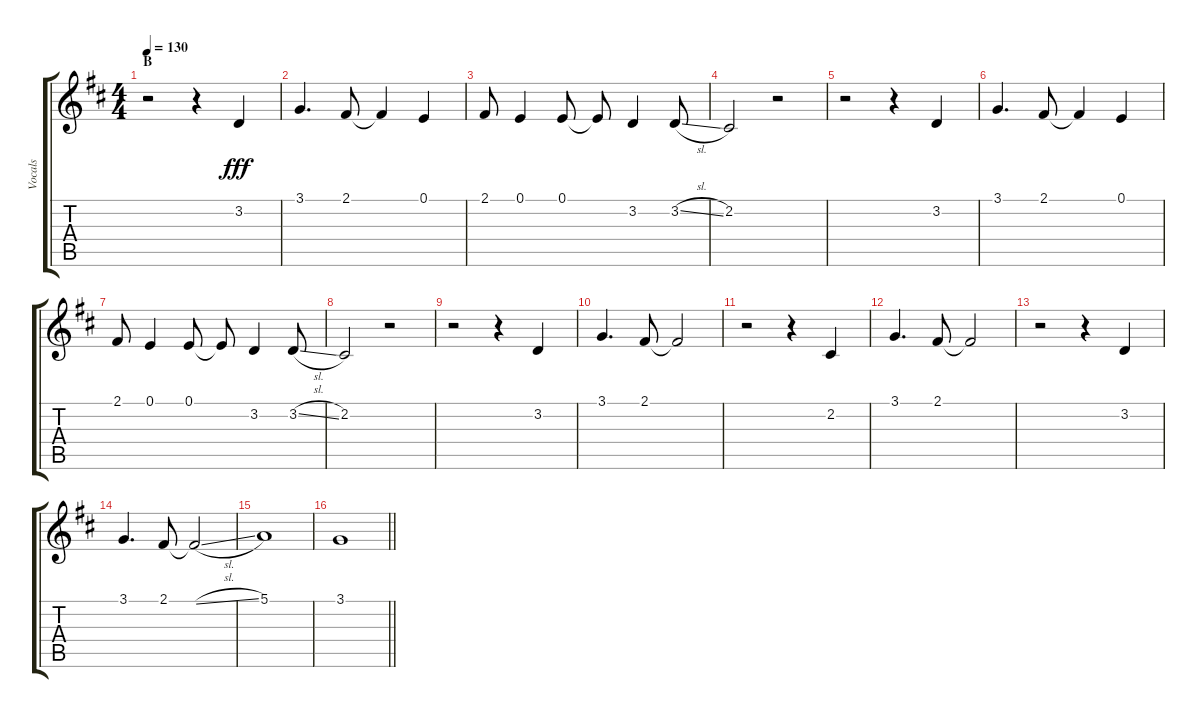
\track ("Vocals" "Vocals") {instrument voiceoohs}
\staff {score tabs}
\tuning (E4 B3 G3 D3 A2 E2) {hide}
\ts (4 4)
\section ("" "B")
\tempo 130
\clef g2
\ks d
r.2{dy fff} r.4 3.2.4 |
3.1.4{d} 2.1.8 2.1{t}.4 0.1.4 |
2.1.8 0.1.4 0.1.8 0.1{t}.8 3.2.4 3.2{sl}.8 |
2.2.2 r.2 |
r.2 r.4 3.2.4 |
3.1.4{d} 2.1.8 2.1{t}.4 0.1.4 |
2.1.8 0.1.4 0.1.8 0.1{t}.8 3.2.4 3.2{sl}.8 |
2.2.2 r.2 |
r.2 r.4 3.2.4 |
3.1.4{d} 2.1.8 2.1{t}.2 |
r.2 r.4 2.2.4 |
3.1.4{d} 2.1.8 2.1{t}.2 |
r.2 r.4 3.2.4 |
3.1.4{d} 2.1.8 2.1{sl t}.2 |
5.1.1 |
\barLineRight lightlight
3.1.1
